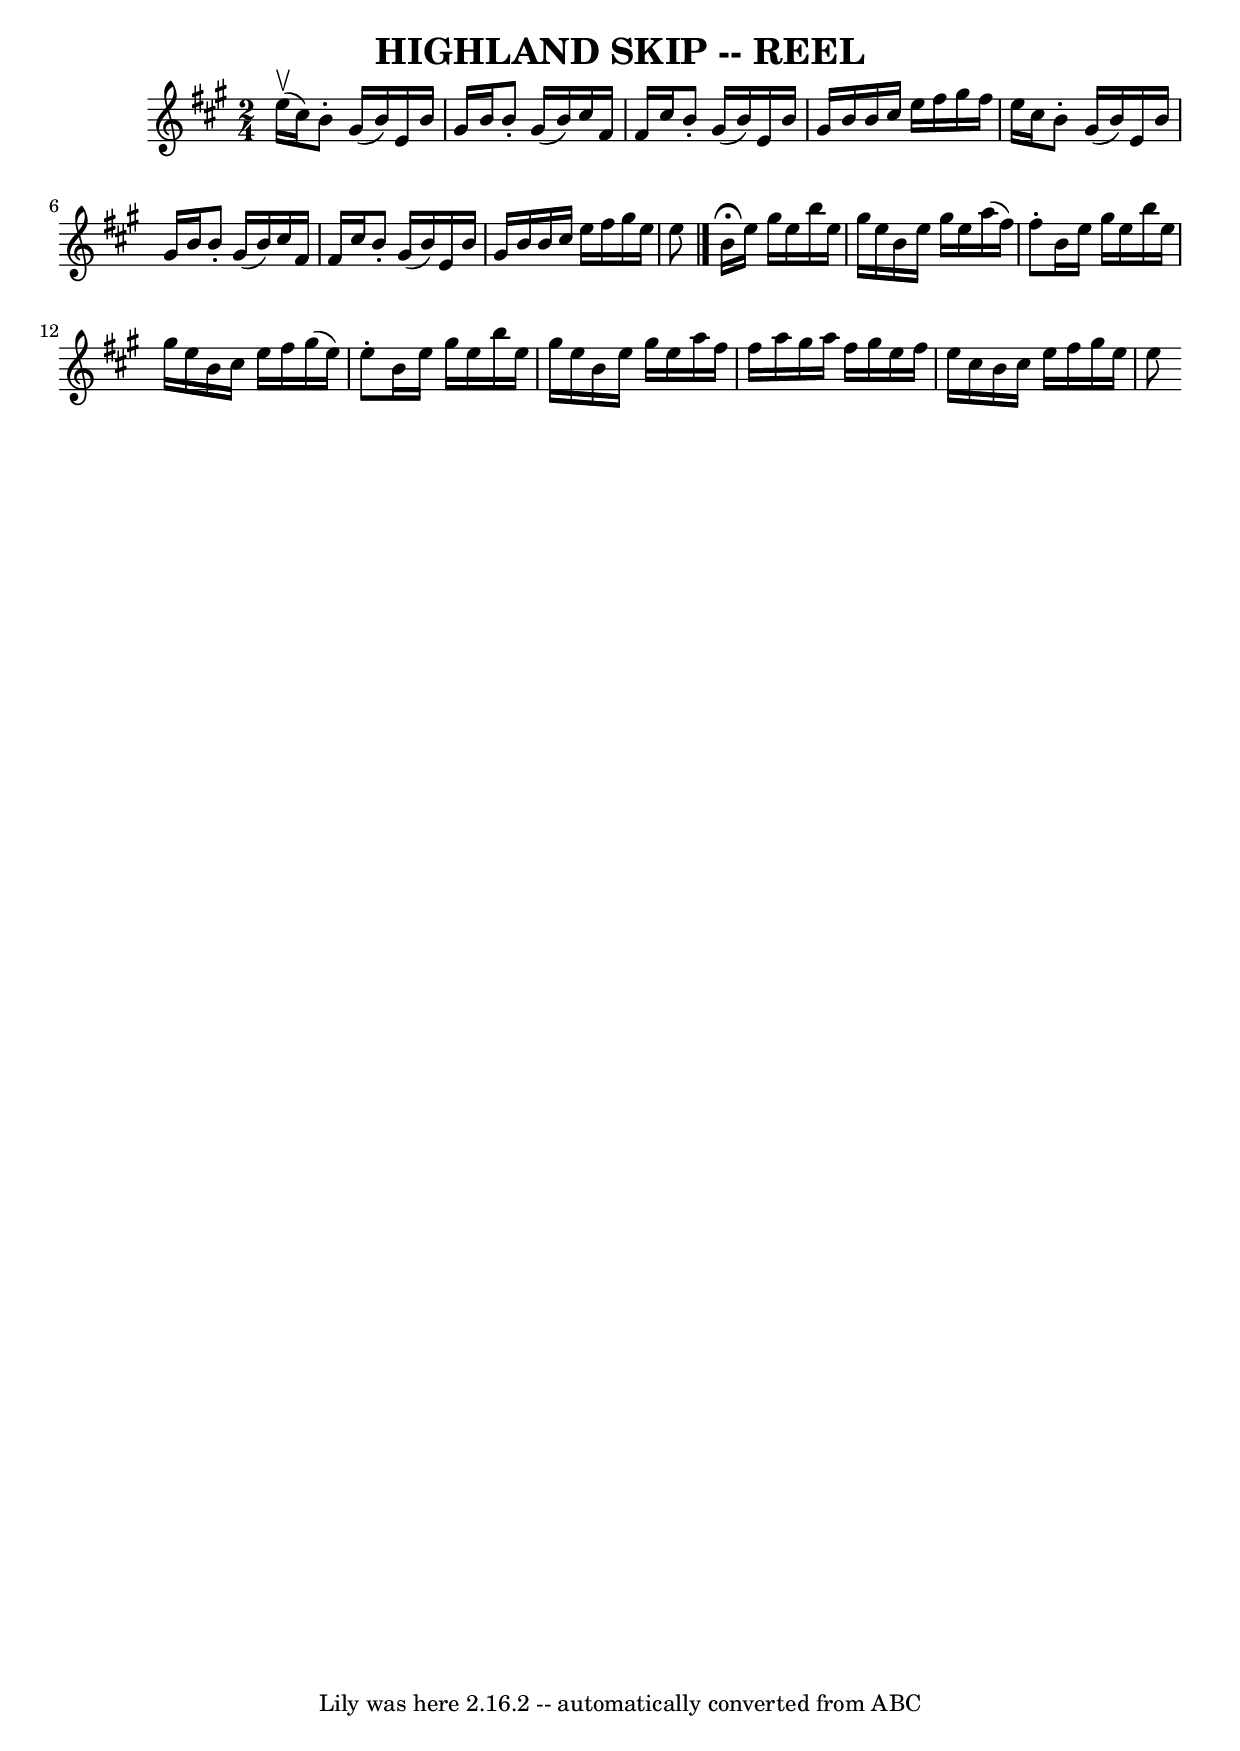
\version "2.7.40"
\include "Mammoth.ily"
\header {
	%% book = "Ryan's Mammoth Collection of Fiddle Tunes"
	crossRefNumber = "1"
	footnotes = ""
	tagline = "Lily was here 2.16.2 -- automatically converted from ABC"
	title = "HIGHLAND SKIP -- REEL"
}
voicedefault =  {


\time 2/4 \key e \mixolydian e''16 (^\upbow cis''16)   |
     
b'8 -. gis'16 (b'16) e'16 b'16 gis'16 b'16    |
 b'8 
-. gis'16 (b'16) cis''16 fis'16 fis'16 cis''16    |
   
b'8 -. gis'16 (b'16) e'16 b'16 gis'16 b'16    |
   
b'16 cis''16 e''16 fis''16 gis''16 fis''16 e''16 cis''16   
 |
 b'8 -. gis'16 (b'16) e'16 b'16 gis'16 b'16    
|
 b'8 -. gis'16 (b'16) cis''16 fis'16 fis'16    
cis''16    |
 b'8 -. gis'16 (b'16) e'16 b'16 gis'16    
b'16    |
 b'16 cis''16 e''16 fis''16 gis''16 e''16    
e''8    \bar "|." b'16^\fermata e''16 gis''16 e''16 b''16    
e''16 gis''16 e''16    |
 b'16 e''16 gis''16 e''16    
a''16 (fis''16) fis''8 -.   |
 b'16 e''16 gis''16    
e''16 b''16 e''16 gis''16 e''16    |
 b'16 cis''16    
e''16 fis''16 gis''16 (e''16) e''8 -.   |
 b'16    
e''16 gis''16 e''16 b''16 e''16 gis''16 e''16    |
   
b'16 e''16 gis''16 e''16 a''16 fis''16 fis''16 a''16    
|
 gis''16 a''16 fis''16 gis''16 e''16 fis''16 e''16  
 cis''16    |
 b'16 cis''16 e''16 fis''16 gis''16 e''16 
 e''8    
}

\score{
    <<

	\context Staff="default"
	{
	    \voicedefault 
	}

    >>
	\layout {
	}
	\midi {}
}
